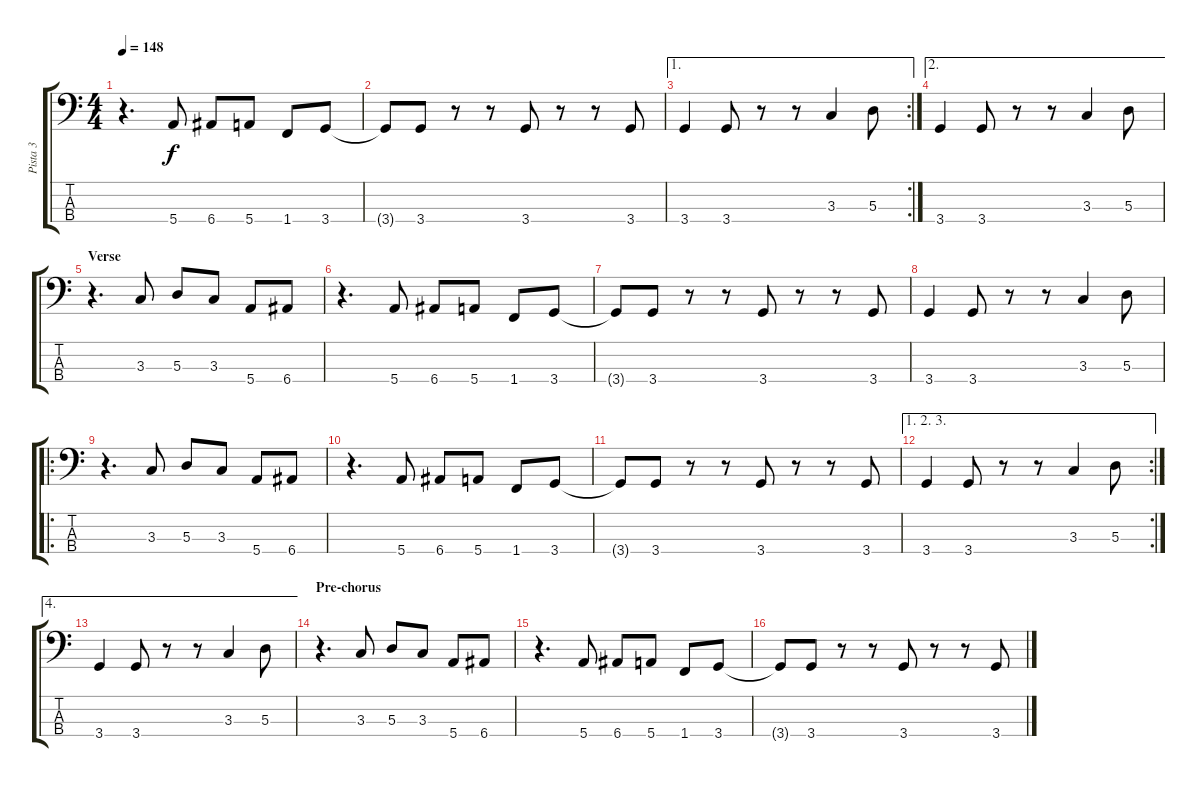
\track ("Pista 3" "Pista 3") {instrument electricbasspick}
\staff {score tabs}
\tuning (G2 D2 A1 E1) {hide}
\ts (4 4)
\tempo 148
\clef f4
\ks c
r.4{d dy f} 5.4.8 6.4.8 5.4.8 1.4.8 3.4.8 |
3.4{t}.8 3.4.8 r.8 r.8 3.4.8 r.8 r.8 3.4.8 |
\ae 1
\rc 2
3.4.4 3.4.8 r.8 r.8 3.3.4 5.3.8 |
\ae 2
3.4.4 3.4.8 r.8 r.8 3.3.4 5.3.8 |
\section ("" "Verse")
r.4{d} 3.3.8 5.3.8 3.3.8 5.4.8 6.4.8 |
r.4{d} 5.4.8 6.4.8 5.4.8 1.4.8 3.4.8 |
3.4{t}.8 3.4.8 r.8 r.8 3.4.8 r.8 r.8 3.4.8 |
3.4.4 3.4.8 r.8 r.8 3.3.4 5.3.8 |
\ro
r.4{d} 3.3.8 5.3.8 3.3.8 5.4.8 6.4.8 |
r.4{d} 5.4.8 6.4.8 5.4.8 1.4.8 3.4.8 |
3.4{t}.8 3.4.8 r.8 r.8 3.4.8 r.8 r.8 3.4.8 |
\ae (1 2 3)
\rc 2
3.4.4 3.4.8 r.8 r.8 3.3.4 5.3.8 |
\ae 4
3.4.4 3.4.8 r.8 r.8 3.3.4 5.3.8 |
\section ("" "Pre-chorus")
r.4{d} 3.3.8 5.3.8 3.3.8 5.4.8 6.4.8 |
r.4{d} 5.4.8 6.4.8 5.4.8 1.4.8 3.4.8 |
3.4{t}.8 3.4.8 r.8 r.8 3.4.8 r.8 r.8 3.4.8
